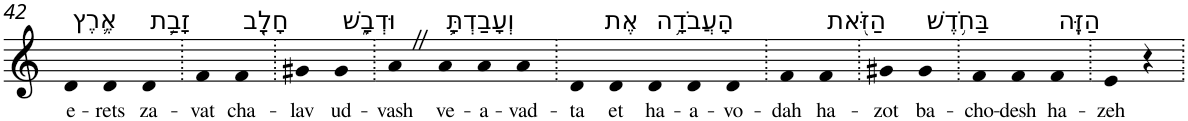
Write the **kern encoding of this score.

**kern	**text
*part1	*part1
*staff1	*staff1
*I"Piano	*
*I'Pno	*
!!LO:PB:g=z
*clefG2	*
*k[]	*
=42	=42
!LO:TX:a:t=אֶ֛רֶץ	!
!	!LO:LY:b
4d	e-
!	!LO:LY:b
4d	-rets
!LO:TX:a:t=זָבַ֥ת	!
!	!LO:LY:b
4d	za-
=43.	=43.
!	!LO:LY:b
4f	-vat
!LO:TX:a:t=חָלָ֖ב	!
!	!LO:LY:b
4f	cha-
=44.	=44.
!	!LO:LY:b
4g#X	-lav
!LO:TX:a:t=וּדְבָ֑שׁ	!
!	!LO:LY:b
4g#	ud-
=45.	=45.
!	!LO:LY:b
4aZ	-vash
!LO:TX:a:t=וְעָבַדְתָּ֛	!
!	!LO:LY:b
4a	ve-
!	!LO:LY:b
4a	-a-
!	!LO:LY:b
4a	-vad-
=46.	=46.
!	!LO:LY:b
4d	-ta
!LO:TX:a:t=אֶת	!
!	!LO:LY:b
4d	et
!LO:TX:a:t=הָעֲבֹדָ֥ה	!
!	!LO:LY:b
4d	ha-
!	!LO:LY:b
4d	-a-
!	!LO:LY:b
4d	-vo-
=47.	=47.
!	!LO:LY:b
4f	-dah
!LO:TX:a:t=הַזֹּ֖את	!
!	!LO:LY:b
4f	ha-
=48.	=48.
!	!LO:LY:b
4g#X	-zot
!LO:TX:a:t=בַּחֹ֥דֶשׁ	!
!	!LO:LY:b
4g#	ba-
=49.	=49.
!	!LO:LY:b
4f	-cho-
!	!LO:LY:b
4f	-desh
!LO:TX:a:t=הַזֶּֽה	!
!	!LO:LY:b
4f	ha-
=50.	=50.
!	!LO:LY:b
4e	-zeh
4r	.
=.	=.
*-	*-
